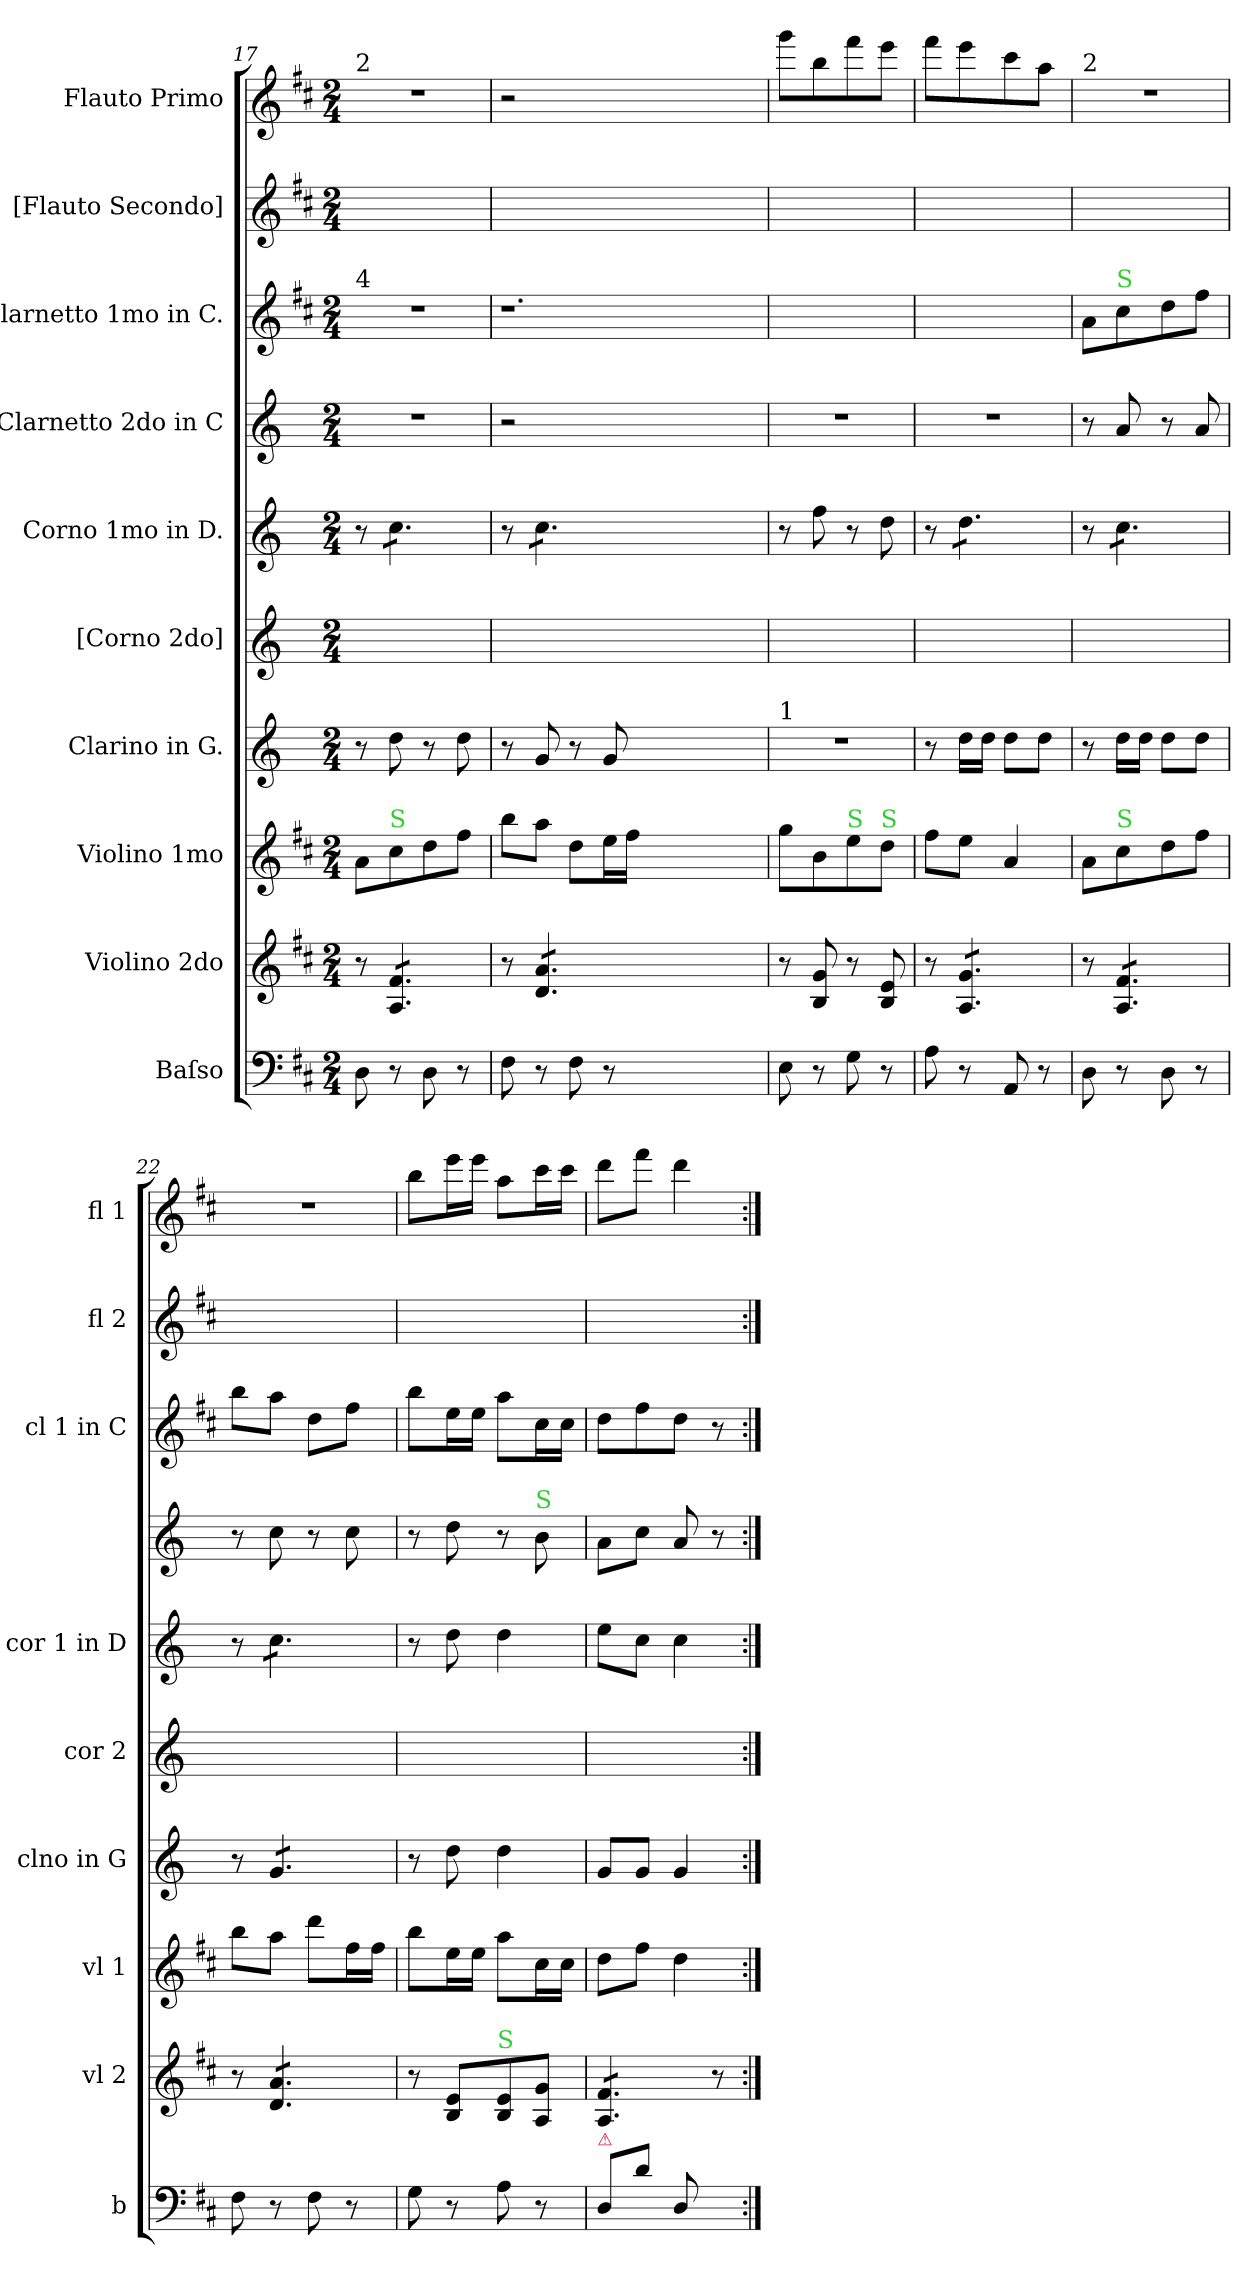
**kern	**kern	**kern	**kern	**kern	**kern	**kern	**kern	**kern	**kern
*part10	*part9	*part8	*part7	*part6	*part5	*part4	*part3	*part2	*part1
*staff10	*staff9	*staff8	*staff7	*staff6	*staff5	*staff4	*staff3	*staff2	*staff1
*I"Baſso	*I"Violino 2do	*I"Violino 1mo	*I"Clarino in G.	*I"[Corno 2do]	*I"Corno 1mo in D.	*I"Clarnetto 2do in C	*I"Clarnetto 1mo in C.	*I"[Flauto Secondo]	*I"Flauto Primo
*I'b	*I'vl 2	*I'vl 1	*I'clno in G	*I'cor 2	*I'cor 1 in D	*	*I'cl 1 in C	*I'fl 2	*I'fl 1
*clefF4	*clefG2	*clefG2	*clefG2	*clefG2	*clefG2	*clefG2	*clefG2	*clefG2	*clefG2
*	*	*	*ITrd3c5	*ITrd-1c-2	*ITrd-1c-2	*ITrd2c3	*	*	*
*k[f#c#]	*k[f#c#]	*k[f#c#]	*k[f#]	*k[f#c#]	*k[f#c#]	*k[f#c#g#]	*k[f#c#]	*k[f#c#]	*k[f#c#]
*D:	*D:	*D:	*	*D:	*D:	*	*D:	*D:	*D:
*M2/4	*M2/4	*M2/4	*M2/4	*M2/4	*M2/4	*M2/4	*M2/4	*M2/4	*M2/4
=17	=17	=17	=17	=17	=17	=17	=17	=17	=17
!	!	!	!	!	!	!	!	!	!LO:TX:a:t=2
!	!	!	!	!	!	!	!LO:TX:a:t=4	!	!
8D\	8r	8a\L	8r	2ryy	8r	2r	2r	2ryy	2r
!	!	!LO:TX:a:color=limegreen:t=S	!	!	!	!	!	!	!
*	*tremolo	*	*	*	*	*	*	*	*
*	*	*	*	*	*tremolo	*	*	*	*
8r	8A/ 8f#/L	8cc#\	8a\	.	8dd\L	.	.	.	.
8D\	8A/ 8f#/	8dd\	8r	.	8dd\	.	.	.	.
8r	8A/ 8f#/J	8ff#\J	8a\	.	8dd\J	.	.	.	.
=18	=18	=18	=18	=18	=18	=18	=18	=18	=18
8F#\	8r	8bb\L	8r	2ryy	8r	2r	1.r	2ryy	2r
8r	8d/ 8a/L	8aa\J	8d/	.	8dd\L	.	.	.	.
8F#\	8d/ 8a/	8dd\L	8r	.	8dd\	.	.	.	.
8r	8d/ 8a/J	16ee\L	8d/	.	8dd\J	.	.	.	.
*	*	*	*	*	*Xtremolo	*	*	*	*
*	*Xtremolo	*	*	*	*	*	*	*	*
.	.	16ff#\JJ	.	.	.	.	.	.	.
1ryy	1ryy	1ryy	1ryy	1ryy	1ryy	1ryy	.	1ryy	1ryy
=19	=19	=19	=19	=19	=19	=19	=19	=19	=19
!	!	!	!LO:TX:a:t=1	!	!	!	!	!	!
8E\	8r	8gg\L	2r	2ryy	8r	2r	2ryy	2ryy	8ggg\L
8r	8B/ 8g/	8b\	.	.	8gg\	.	.	.	8bb\
!	!	!LO:TX:a:color=limegreen:t=S	!	!	!	!	!	!	!
8G\	8r	8ee\	.	.	8r	.	.	.	8fff#\
!	!	!LO:TX:a:color=limegreen:t=S	!	!	!	!	!	!	!
8r	8B/ 8e/	8dd\J	.	.	8ee\	.	.	.	8eee\J
=20	=20	=20	=20	=20	=20	=20	=20	=20	=20
8A\	8r	8ff#\L	8r	2ryy	8r	2r	2ryy	2ryy	8fff#\L
*	*tremolo	*	*	*	*	*	*	*	*
*	*	*	*	*	*tremolo	*	*	*	*
8r	8A/ 8g/L	8ee\J	16a\LL	.	8ee\L	.	.	.	8eee\
.	.	.	16a\JJ	.	.	.	.	.	.
8AA/	8A/ 8g/	4a/	8a\L	.	8ee\	.	.	.	8ccc#\
8r	8A/ 8g/J	.	8a\J	.	8ee\J	.	.	.	8aa\J
=21	=21	=21	=21	=21	=21	=21	=21	=21	=21
!	!	!	!	!	!	!	!	!	!LO:TX:a:t=2
8D\	8r	8a\L	8r	2ryy	8r	8r	8a\L	2ryy	2r
!	!	!	!	!	!	!	!LO:TX:a:color=limegreen:t=S	!	!
!	!	!LO:TX:a:color=limegreen:t=S	!	!	!	!	!	!	!
8r	8A/ 8f#/L	8cc#\	16a\LL	.	8dd\L	8f#/	8cc#\	.	.
.	.	.	16a\JJ	.	.	.	.	.	.
8D\	8A/ 8f#/	8dd\	8a\L	.	8dd\	8r	8dd\	.	.
8r	8A/ 8f#/J	8ff#\J	8a\J	.	8dd\J	8f#/	8ff#\J	.	.
=22	=22	=22	=22	=22	=22	=22	=22	=22	=22
8F#\	8r	8bb\L	8r	2ryy	8r	8r	8bb\L	2ryy	2r
*	*	*	*tremolo	*	*	*	*	*	*
8r	8d/ 8a/L	8aa\J	8d/L	.	8dd\L	8a\	8aa\J	.	.
8F#\	8d/ 8a/	8ddd\L	8d/	.	8dd\	8r	8dd\L	.	.
8r	8d/ 8a/J	16ff#\L	8d/J	.	8dd\J	8a\	8ff#\J	.	.
*	*	*	*	*	*Xtremolo	*	*	*	*
*	*	*	*Xtremolo	*	*	*	*	*	*
*	*Xtremolo	*	*	*	*	*	*	*	*
.	.	16ff#\JJ	.	.	.	.	.	.	.
=23	=23	=23	=23	=23	=23	=23	=23	=23	=23
8G\	8r	8bb\L	8r	2ryy	8r	8r	8bb\L	2ryy	8bb\L
8r	8B/ 8e/L	16ee\L	8a\	.	8ee\	8b\	16ee\L	.	16eee\L
.	.	16ee\JJ	.	.	.	.	16ee\JJ	.	16eee\JJ
!	!LO:TX:a:color=limegreen:t=S	!	!	!	!	!	!	!	!
8A\	8B/ 8e/	8aa\L	4a\	.	4ee\	8r	8aa\L	.	8aa\L
!	!	!	!	!	!	!LO:TX:a:color=limegreen:t=S	!	!	!
8r	8A/ 8g/J	16cc#\L	.	.	.	8g#\	16cc#\L	.	16ccc#\L
.	.	16cc#\JJ	.	.	.	.	16cc#\JJ	.	16ccc#\JJ
=24	=24	=24	=24	=24	=24	=24	=24	=24	=24
!LO:TX:a:color=crimson:t=⚠	!	!	!	!	!	!	!	!	!
*	*tremolo	*	*	*	*	*	*	*	*
8D/L	8A/ 8f#/L	8dd\L	8d/L	2ryy	8ff#\L	8f#\L	8dd\L	2ryy	8ddd\L
8d\J	8A/ 8f#/	8ff#\J	8d/J	.	8dd\J	8a\J	8ff#\	.	8fff#\J
8D/	8A/ 8f#/J	4dd\	4d/	.	4dd\	8f#/	8dd\J	.	4ddd\
*	*Xtremolo	*	*	*	*	*	*	*	*
8ryy	8r	.	.	.	.	8r	8r	.	.
=:|!	=:|!	=:|!	=:|!	=:|!	=:|!	=:|!	=:|!	=:|!	=:|!
*-	*-	*-	*-	*-	*-	*-	*-	*-	*-
